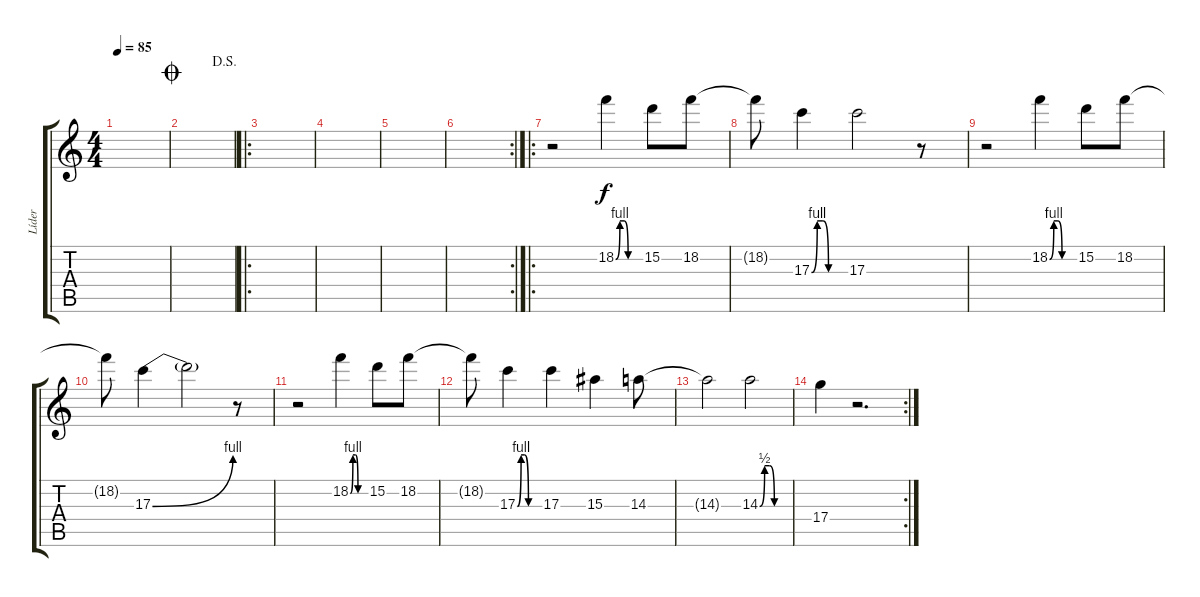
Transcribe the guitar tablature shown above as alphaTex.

\track ("Líder" "Líder") {instrument electricguitarjazz}
\staff {score tabs}
\tuning (E4 B3 G3 D3 A2 E2) {hide}
\ts (4 4)
\tempo 85
\clef g2
\ks c
|
\jump coda
\jump dalsegno
|
\ro
|
|
|
\rc 2
|
\ro
r.2 18.2{be (custom 0 0 10 4 20 4 30 0 60 0)}.4 15.2.8 18.2.8 |
18.2{t}.8 17.3{be (custom 0 0 10 4 20 4 30 0 60 0)}.4 17.3.2 r.8 |
r.2 18.2{be (custom 0 0 10 4 20 4 30 0 60 0)}.4 15.2.8 18.2.8 |
18.2{t}.8 17.3{be (bend 0 0 60 4)}.4 17.3{t}.2 r.8 |
r.2 18.2{be (custom 0 0 10 4 20 4 30 0 60 0)}.4 15.2.8 18.2.8 |
18.2{t}.8 17.3{be (custom 0 0 10 4 20 4 30 0 60 0)}.4 17.3.4 15.3.4 14.3.8 |
14.3{t}.2 14.3{be (custom 0 0 10 2 20 2 30 0 60 0)}.2 |
\rc 2
17.4.4 r.2{d}
